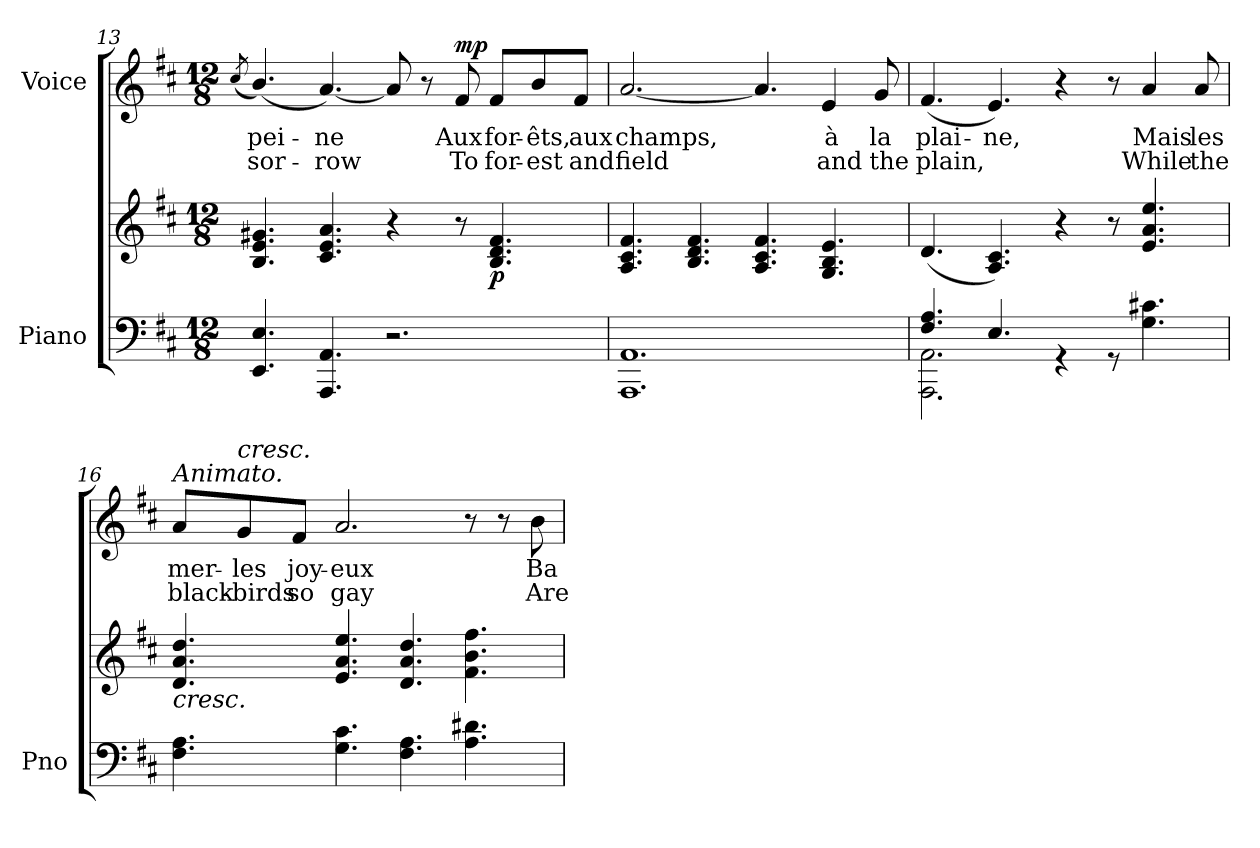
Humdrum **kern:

**kern	**kern	**dynam	**kern	**text	**text	**dynam
*part2	*part2	*part2	*part1	*part1	*part1	*part1
*staff3	*staff2	*staff2/3	*staff1	*staff1	*staff1	*staff1
*I"Piano	*	*	*I"Voice	*	*	*
*I'Pno	*	*	*	*	*	*
!!LO:PB:g=z
*clefF4	*clefG2	*	*clefG2	*	*	*
*k[f#c#]	*k[f#c#]	*	*k[f#c#]	*	*	*
*M12/8	*M12/8	*	*M12/8	*	*	*
=13	=13	=13	=13	=13	=13	=13
.	.	.	(<8qcc#/	.	.	.
!	!	!	!	!LO:LY:b	!LO:LY:b	!
4.EE/ 4.E/	4.B/ 4.e/ 4.g#X/	.	(<4.b/)	pei-	sor-	.
!	!	!	!	!LO:LY:b	!LO:LY:b	!
4.AAA/ 4.AA/	4.c#/ 4.e/ 4.a/	.	[4.a/)	-ne	-row	.
2.r	4r	.	8a/]	.	.	.
.	.	.	8r	.	.	.
!	!	!	!	!LO:LY:b	!LO:LY:b	!LO:DY:a
.	8r	.	8f#/	Aux	To	mp
!	!	!LO:DY:b	!	!LO:LY:b	!LO:LY:b	!
.	4.B/ 4.d/ 4.f#/	p	8f#/L	for-	for-	.
!	!	!	!	!LO:LY:b	!LO:LY:b	!
.	.	.	8b/	-êts,	-est	.
!	!	!	!	!LO:LY:b	!LO:LY:b	!
.	.	.	8f#/J	aux	and	.
=14	=14	=14	=14	=14	=14	=14
!	!	!	!	!LO:LY:b	!LO:LY:b	!
1.AAA 1.AA	4.A/ 4.c#/ 4.f#/	.	[2.a/	champs,	field	.
.	4.B/ 4.d/ 4.f#/	.	.	.	.	.
.	4.A/ 4.c#/ 4.f#/	.	4.a/]	.	.	.
!	!	!	!	!LO:LY:b	!LO:LY:b	!
.	4.G/ 4.B/ 4.e/	.	4e/	à	and	.
!	!	!	!	!LO:LY:b	!LO:LY:b	!
.	.	.	8g/	la	the	.
=15	=15	=15	=15	=15	=15	=15
*^	*	*	*	*	*	*
!	!	!	!	!	!LO:LY:b	!LO:LY:b	!
4.F#/ 4.A/	2.AAA\ 2.AA\	(>4.d/	.	(<4.f#/	plai-	plain,	.
!	!	!	!	!	!LO:LY:b	!	!
4.E/	.	4.A/ 4.c#/)	.	4.e/)	-ne,	.	.
4rGG	2.ryy	4r	.	4r	.	.	.
8rGG	.	8r	.	8r	.	.	.
!	!	!	!	!	!LO:LY:b	!LO:LY:b	!
4.G\ 4.c#X\	.	4.e/ 4.a/ 4.ee/	.	4a/	Mais	While	.
!	!	!	!	!	!LO:LY:b	!LO:LY:b	!
.	.	.	.	8a/	les	the	.
*v	*v	*	*	*	*	*	*
!!LO:PB:g=z
=16	=16	=16	=16	=16	=16	=16
!	!	!	!LO:TX:a:i:t=Animato.	!	!	!
!	!LO:TX:b:i:t=cresc.	!	!	!	!	!
!	!	!	!	!LO:LY:b	!LO:LY:b	!
4.F#\ 4.A\	4.d/ 4.a/ 4.dd/	.	8a/L	mer-	black-	.
!	!	!	!LO:TX:a:i:t=cresc.	!	!	!
!	!	!	!	!LO:LY:b	!LO:LY:b	!
.	.	.	8g/	-les	-birds	.
!	!	!	!	!LO:LY:b	!LO:LY:b	!
.	.	.	8f#/J	joy-	so	.
!	!	!	!	!LO:LY:b	!LO:LY:b	!
4.G\ 4.c#\	4.e/ 4.a/ 4.ee/	.	2.a/	-eux	gay	.
4.F#\ 4.A\	4.d/ 4.a/ 4.dd/	.	.	.	.	.
4.A\ 4.d#X\	4.f#\ 4.b\ 4.ff#\	.	8r	.	.	.
.	.	.	8r	.	.	.
!	!	!	!	!LO:LY:b	!LO:LY:b	!
.	.	.	8b\	Ba-	Are	.
=	=	=	=	=	=	=
*-	*-	*-	*-	*-	*-	*-
